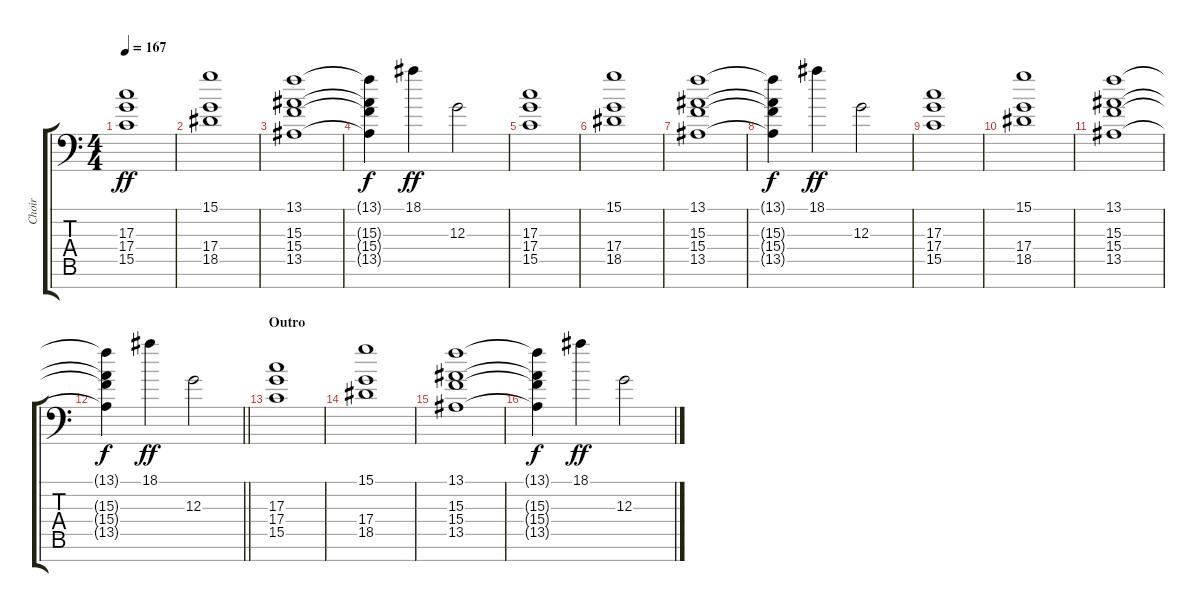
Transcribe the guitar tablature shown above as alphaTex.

\track ("Choir" "Choir") {instrument choiraahs}
\staff {score tabs}
\tuning (E4 B3 G3 D3 A2 E2 C-1) {hide}
\ts (4 4)
\tempo 167
\clef f4
\ks c
(17.3 17.4 15.5).1{dy ff} |
(15.1 17.4 18.5).1 |
(13.1 15.3 15.4 13.5).1 |
(13.1{t} 15.3{t} 15.4{t} 13.5{t}).4{dy f} 18.1.4{dy ff} 12.3.2 |
(17.3 17.4 15.5).1 |
(15.1 17.4 18.5).1 |
(13.1 15.3 15.4 13.5).1 |
(13.1{t} 15.3{t} 15.4{t} 13.5{t}).4{dy f} 18.1.4{dy ff} 12.3.2 |
(17.3 17.4 15.5).1 |
(15.1 17.4 18.5).1 |
(13.1 15.3 15.4 13.5).1 |
\barLineRight lightlight
(13.1{t} 15.3{t} 15.4{t} 13.5{t}).4{dy f} 18.1.4{dy ff} 12.3.2 |
\section ("" "Outro")
(17.3 17.4 15.5).1 |
(15.1 17.4 18.5).1 |
(13.1 15.3 15.4 13.5).1 |
(13.1{t} 15.3{t} 15.4{t} 13.5{t}).4{dy f} 18.1.4{dy ff} 12.3.2
